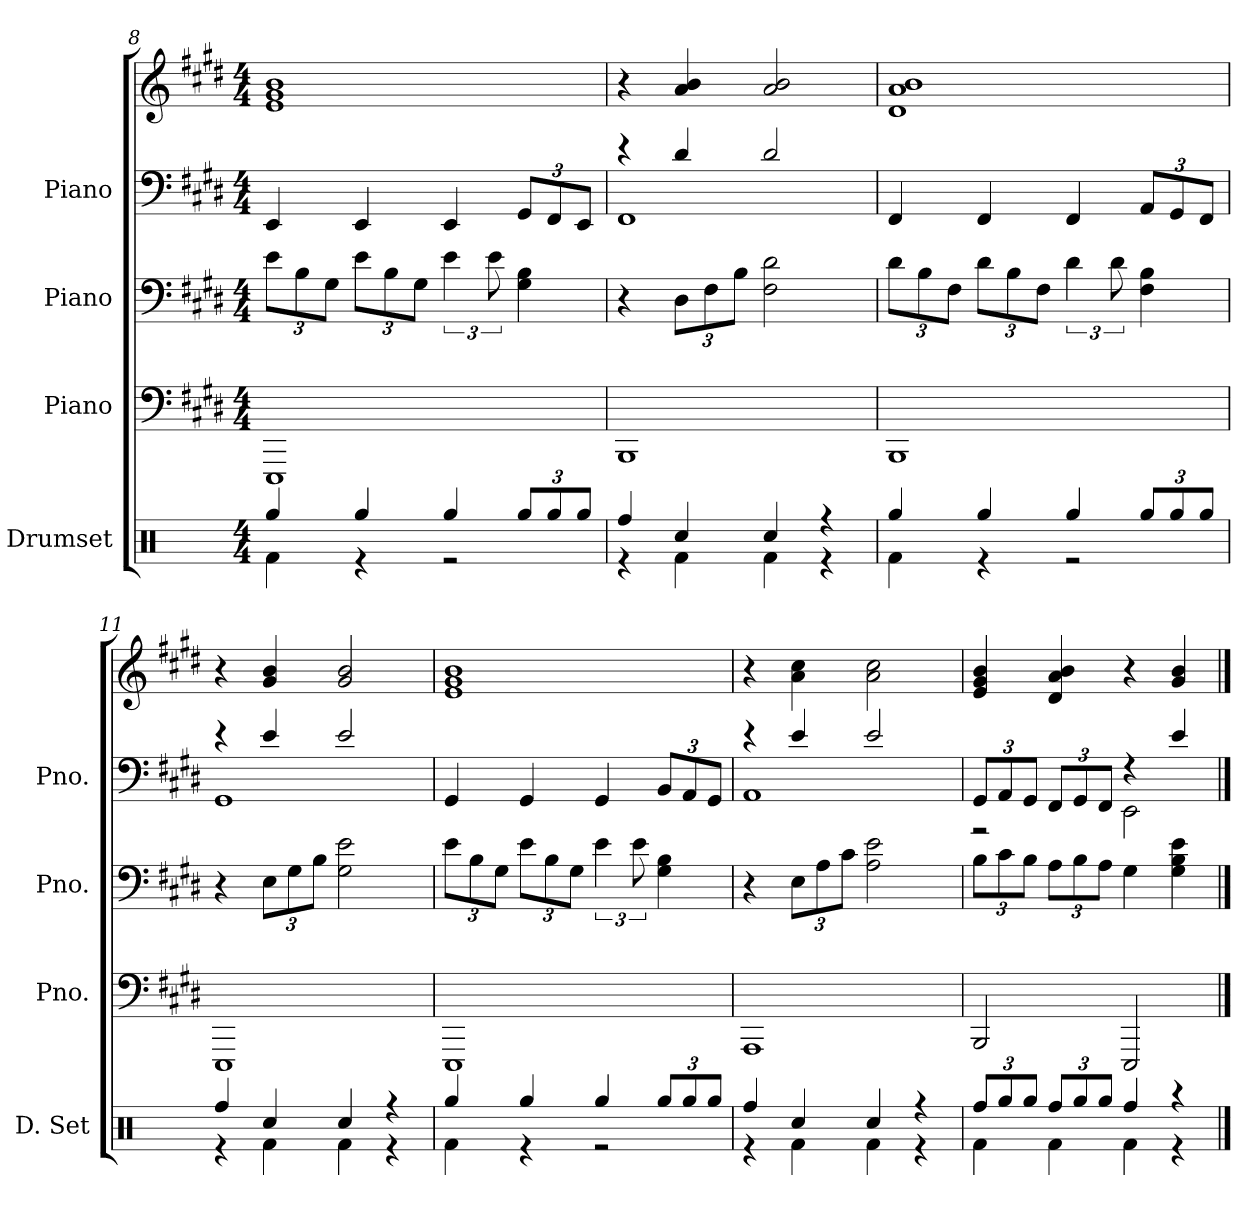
**kern	**kern	**kern	**kern	**kern
*part4	*part3	*part2	*part1	*part1
*staff5	*staff4	*staff3	*staff2	*staff1
*I"Drumset	*I"Piano	*I"Piano	*I"Piano	*
*I'D. Set	*I'Pno.	*I'Pno.	*I'Pno.	*
*clefX	*clefF4	*clefF4	*clefF4	*clefG2
*k[]	*k[f#c#g#d#]	*k[f#c#g#d#]	*k[f#c#g#d#]	*k[f#c#g#d#]
*M4/4	*M4/4	*M4/4	*M4/4	*M4/4
=8	=8	=8	=8	=8
*^	*	*	*	*
*	*	*	*Xbrackettup	*	*
4Rgg/	4Rf\	1EEE	12e\L	4EE/	1e 1g# 1b
.	.	.	12B\	.	.
.	.	.	12G#\J	.	.
4Rgg/	4r	.	12e\L	4EE/	.
.	.	.	12B\	.	.
.	.	.	12G#\J	.	.
*	*	*	*brackettup	*	*
4Rgg/	2r	.	6e\	4EE/	.
.	.	.	12e\	.	.
*Xbrackettup	*	*	*	*Xbrackettup	*
12Rgg/L	.	.	4G#\ 4B\	12GG#/L	.
12Rgg/	.	.	.	12FF#/	.
12Rgg/J	.	.	.	12EE/J	.
=9	=9	=9	=9	=9	=9
*	*	*	*	*^	*
4Rff/	4r	1BBB	4r	4r	1FF#	4r
*	*	*	*Xbrackettup	*	*	*
4Rcc/	4Rf\	.	12D#\L	4d#/	.	4a/ 4b/
.	.	.	12F#\	.	.	.
.	.	.	12B\J	.	.	.
4Rcc/	4Rf\	.	2F#\ 2d#\	2d#/	.	2a/ 2b/
4r	4r	.	.	.	.	.
*	*	*	*	*v	*v	*
=10	=10	=10	=10	=10	=10
4Rgg/	4Rf\	1BBB	12d#\L	4FF#/	1d# 1a 1b
.	.	.	12B\	.	.
.	.	.	12F#\J	.	.
4Rgg/	4r	.	12d#\L	4FF#/	.
.	.	.	12B\	.	.
.	.	.	12F#\J	.	.
*	*	*	*brackettup	*	*
4Rgg/	2r	.	6d#\	4FF#/	.
.	.	.	12d#\	.	.
12Rgg/L	.	.	4F#\ 4B\	12AA/L	.
12Rgg/	.	.	.	12GG#/	.
12Rgg/J	.	.	.	12FF#/J	.
!!LO:PB:g=z
=11	=11	=11	=11	=11	=11
*	*	*	*	*^	*
4Rff/	4r	1EEE	4r	4r	1GG#	4r
*	*	*	*Xbrackettup	*	*	*
4Rcc/	4Rf\	.	12E\L	4e/	.	4g#/ 4b/
.	.	.	12G#\	.	.	.
.	.	.	12B\J	.	.	.
4Rcc/	4Rf\	.	2G#\ 2e\	2e/	.	2g#/ 2b/
4r	4r	.	.	.	.	.
*	*	*	*	*v	*v	*
=12	=12	=12	=12	=12	=12
4Rgg/	4Rf\	1EEE	12e\L	4GG#/	1e 1g# 1b
.	.	.	12B\	.	.
.	.	.	12G#\J	.	.
4Rgg/	4r	.	12e\L	4GG#/	.
.	.	.	12B\	.	.
.	.	.	12G#\J	.	.
*	*	*	*brackettup	*	*
4Rgg/	2r	.	6e\	4GG#/	.
.	.	.	12e\	.	.
12Rgg/L	.	.	4G#\ 4B\	12BB/L	.
12Rgg/	.	.	.	12AA/	.
12Rgg/J	.	.	.	12GG#/J	.
=13	=13	=13	=13	=13	=13
*	*	*	*	*^	*
4Rff/	4r	1AAA	4r	4r	1AA	4r
*	*	*	*Xbrackettup	*	*	*
4Rcc/	4Rf\	.	12E\L	4e/	.	4a\ 4cc#\
.	.	.	12A\	.	.	.
.	.	.	12c#\J	.	.	.
4Rcc/	4Rf\	.	2A\ 2e\	2e/	.	2a\ 2cc#\
4r	4r	.	.	.	.	.
=14	=14	=14	=14	=14	=14	=14
12Rff/L	4Rf\	2BBB/	12B\L	12GG#/L	2r	4e/ 4g#/ 4b/
12Rgg/	.	.	12c#\	12AA/	.	.
12Rgg/J	.	.	12B\J	12GG#/J	.	.
12Rff/L	4Rf\	.	12A\L	12FF#/L	.	4d#/ 4a/ 4b/
12Rgg/	.	.	12B\	12GG#/	.	.
12Rgg/J	.	.	12A\J	12FF#/J	.	.
4Rff/	4Rf\	2EEE/	4G#\	4r	2EE\	4r
4r	4r	.	4G#\ 4B\ 4e\	4e/	.	4g#/ 4b/
*v	*v	*	*	*v	*v	*
==	==	==	==	==
*-	*-	*-	*-	*-
